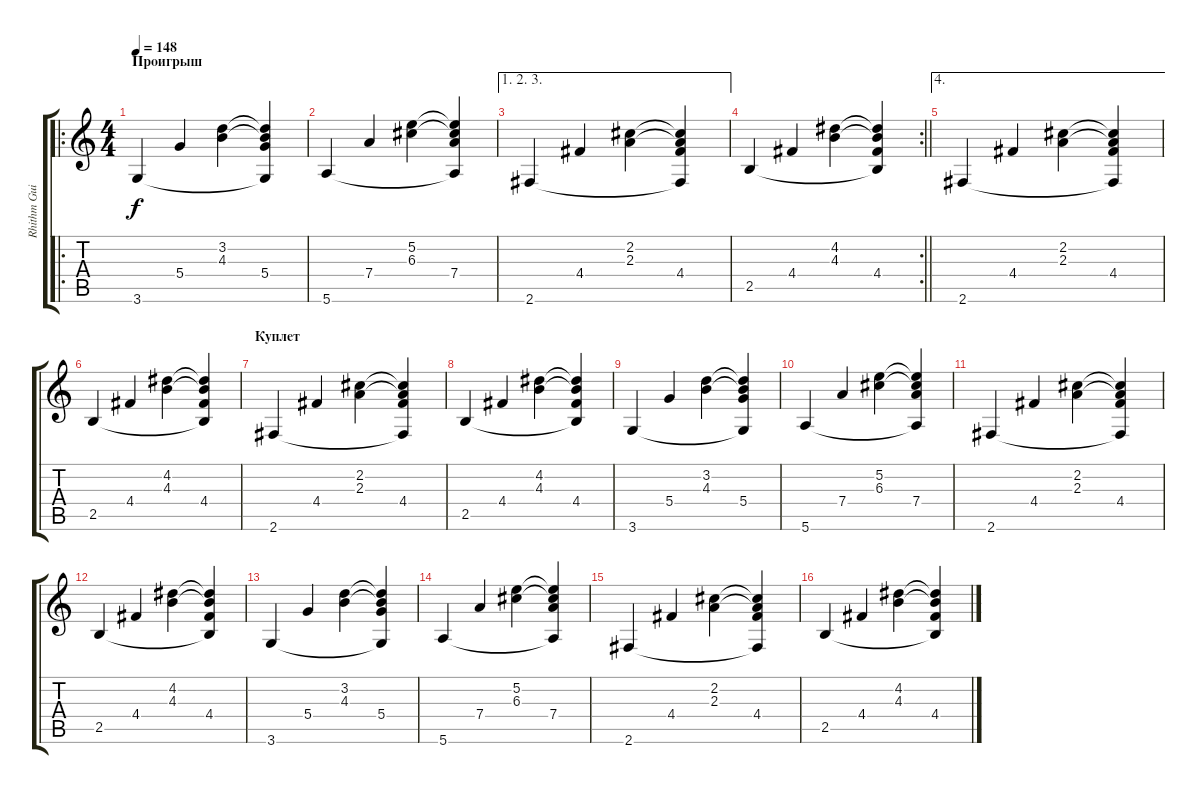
\track ("Rhithm Guitar" "Rhithm Gui") {instrument acousticguitarnylon}
\staff {score tabs}
\tuning (E4 B3 G3 D3 A2 E2) {hide}
\ro
\ts (4 4)
\section ("" "Проигрыш")
\tempo 148
\clef g2
\ks c
3.6.4{dy f volume 8 instrument acousticguitarnylon} 5.4.4 (3.2 4.3).4 (3.2{t} 4.3{t} 5.4 3.6{t}).4 |
5.6.4 7.4.4 (5.2 6.3).4 (5.2{t} 6.3{t} 7.4 5.6{t}).4 |
\ae (1 2 3)
2.6.4 4.4.4 (2.2 2.3).4 (2.2{t} 2.3{t} 4.4 2.6{t}).4 |
\rc 2
\barLineRight lightlight
2.5.4 4.4.4 (4.2 4.3).4 (4.2{t} 4.3{t} 4.4 2.5{t}).4 |
\ae 4
2.6.4 4.4.4 (2.2 2.3).4 (2.2{t} 2.3{t} 4.4 2.6{t}).4 |
2.5.4 4.4.4 (4.2 4.3).4 (4.2{t} 4.3{t} 4.4 2.5{t}).4 |
\section ("" "Куплет")
2.6.4{instrument acousticguitarnylon} 4.4.4 (2.2 2.3).4 (2.2{t} 2.3{t} 4.4 2.6{t}).4 |
2.5.4 4.4.4 (4.2 4.3).4 (4.2{t} 4.3{t} 4.4 2.5{t}).4 |
3.6.4 5.4.4 (3.2 4.3).4 (3.2{t} 4.3{t} 5.4 3.6{t}).4 |
5.6.4 7.4.4 (5.2 6.3).4 (5.2{t} 6.3{t} 7.4 5.6{t}).4 |
2.6.4{instrument acousticguitarnylon} 4.4.4 (2.2 2.3).4 (2.2{t} 2.3{t} 4.4 2.6{t}).4 |
2.5.4 4.4.4 (4.2 4.3).4 (4.2{t} 4.3{t} 4.4 2.5{t}).4 |
3.6.4 5.4.4 (3.2 4.3).4 (3.2{t} 4.3{t} 5.4 3.6{t}).4 |
5.6.4 7.4.4 (5.2 6.3).4 (5.2{t} 6.3{t} 7.4 5.6{t}).4 |
2.6.4{instrument acousticguitarnylon} 4.4.4 (2.2 2.3).4 (2.2{t} 2.3{t} 4.4 2.6{t}).4 |
2.5.4 4.4.4 (4.2 4.3).4 (4.2{t} 4.3{t} 4.4 2.5{t}).4
